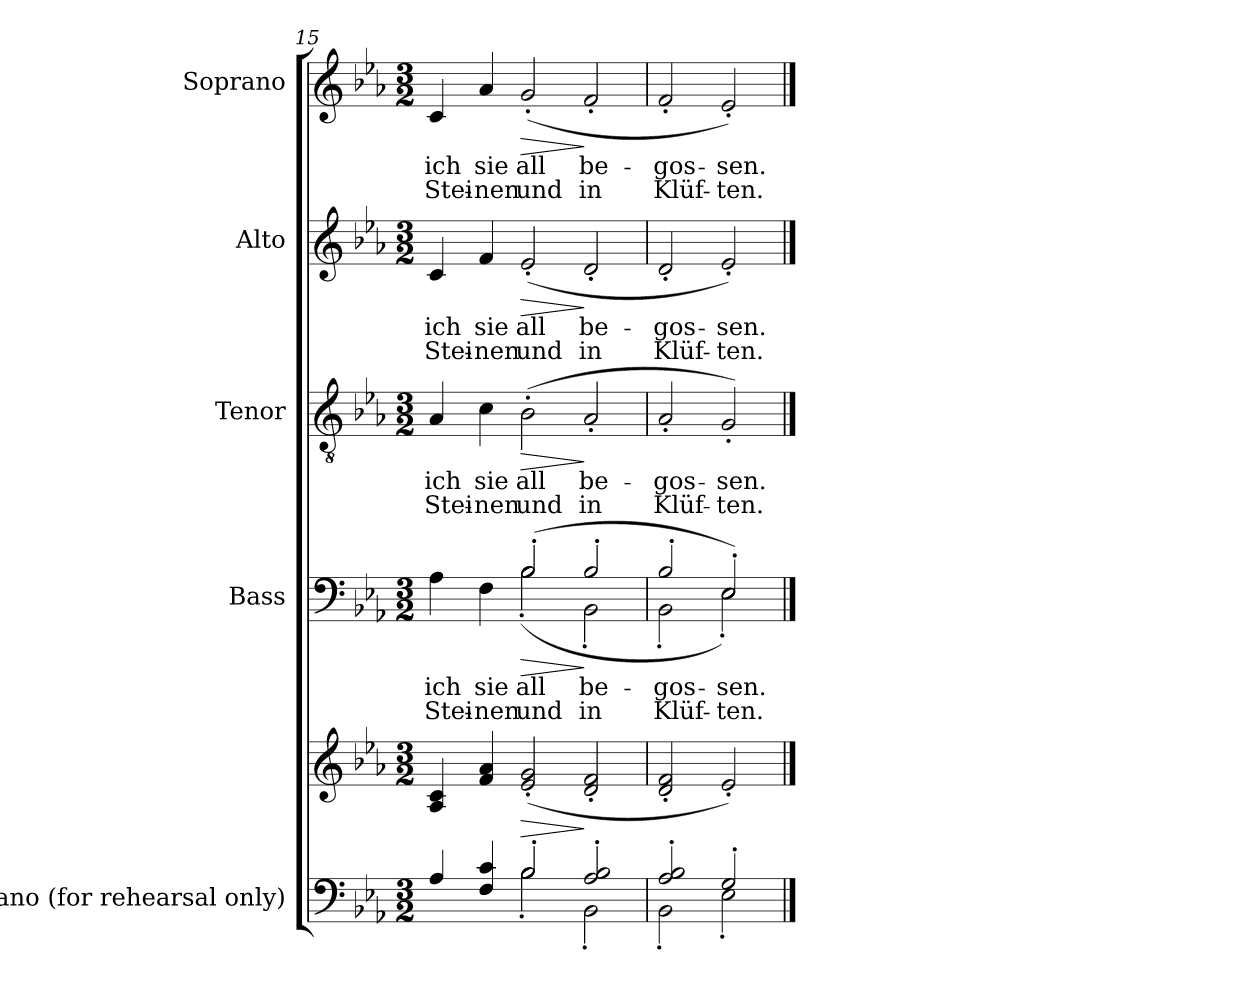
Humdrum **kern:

**kern	**kern	**dynam	**kern	**text	**text	**dynam	**kern	**text	**text	**dynam	**kern	**text	**text	**dynam	**kern	**text	**text	**dynam
*part5	*part5	*part5	*part4	*part4	*part4	*part4	*part3	*part3	*part3	*part3	*part2	*part2	*part2	*part2	*part1	*part1	*part1	*part1
*staff6	*staff5	*staff5/6	*staff4	*staff4	*staff4	*staff4	*staff3	*staff3	*staff3	*staff3	*staff2	*staff2	*staff2	*staff2	*staff1	*staff1	*staff1	*staff1
*I"Piano (for rehearsal  only)	*	*	*I"Bass	*	*	*	*I"Tenor	*	*	*	*I"Alto	*	*	*	*I"Soprano	*	*	*
*I'Pno	*	*	*	*	*	*	*	*	*	*	*	*	*	*	*I'Pno	*	*	*
!!LO:PB:g=z
*clefF4	*clefG2	*	*clefF4	*	*	*	*clefGv2	*	*	*	*clefG2	*	*	*	*clefG2	*	*	*
*k[b-e-a-]	*k[b-e-a-]	*	*k[b-e-a-]	*	*	*	*k[b-e-a-]	*	*	*	*k[b-e-a-]	*	*	*	*k[b-e-a-]	*	*	*
*E-:	*E-:	*	*E-:	*	*	*	*E-:	*	*	*	*E-:	*	*	*	*E-:	*	*	*
*M3/2	*M3/2	*	*M3/2	*	*	*	*M3/2	*	*	*	*M3/2	*	*	*	*M3/2	*	*	*
=15	=15	=15	=15	=15	=15	=15	=15	=15	=15	=15	=15	=15	=15	=15	=15	=15	=15	=15
*^	*	*	*^	*	*	*	*	*	*	*	*	*	*	*	*	*	*	*
4A-/	2ryy	4A-/ 4c/	.	4A-\	2ryy	ich	Stei-	.	4A-/	ich	Stei-	.	4c/	ich	Stei-	.	4c/	ich	Stei-	.
4F/ 4c/	.	4f/ 4a-/	.	4F\	.	sie	-nen	.	4c\	sie	-nen	.	4f/	sie	-nen	.	4a-/	sie	-nen	.
!	!	!	!LO:HP:b	!	!	!	!	!LO:HP:b	!	!	!	!LO:HP:b	!	!	!	!LO:HP:b	!	!	!	!LO:HP:b
2B-'>/	2B-'<\	(2e-/'> 2g/'>	>	(2B-'>/	(2B-'<\	all	und	>	(2B-'>\	all	und	>	(2e-'>/	all	und	>	(2g'>/	all	und	>
2A-/'> 2B-/'>	2BB-'<\	2d/'> 2f/'>	]	2B-'>/	2BB-'<\	be-	in	]	2A-'>/	be-	in	]	2d'>/	be-	in	]	2f'>/	be-	in	]
=16	=16	=16	=16	=16	=16	=16	=16	=16	=16	=16	=16	=16	=16	=16	=16	=16	=16	=16	=16	=16
2A-/'> 2B-/'>	2BB-'<\	2d/'> 2f/'>	.	2B-'>/	2BB-'<\	-gos-	Klüf-	.	2A-'>/	-gos-	Klüf-	.	2d'>/	-gos-	Klüf-	.	2f'>/	-gos-	Klüf-	.
2G'>/	2E-'<\	2e-'>/)	.	2E-'>/)	2E-'<\)	-sen.	-ten.	.	2G'>/)	-sen.	-ten.	.	2e-'>/)	-sen.	-ten.	.	2e-'>/)	-sen.	-ten.	.
*v	*v	*	*	*v	*v	*	*	*	*	*	*	*	*	*	*	*	*	*	*	*
==	==	==	==	==	==	==	==	==	==	==	==	==	==	==	==	==	==	==
*-	*-	*-	*-	*-	*-	*-	*-	*-	*-	*-	*-	*-	*-	*-	*-	*-	*-	*-
